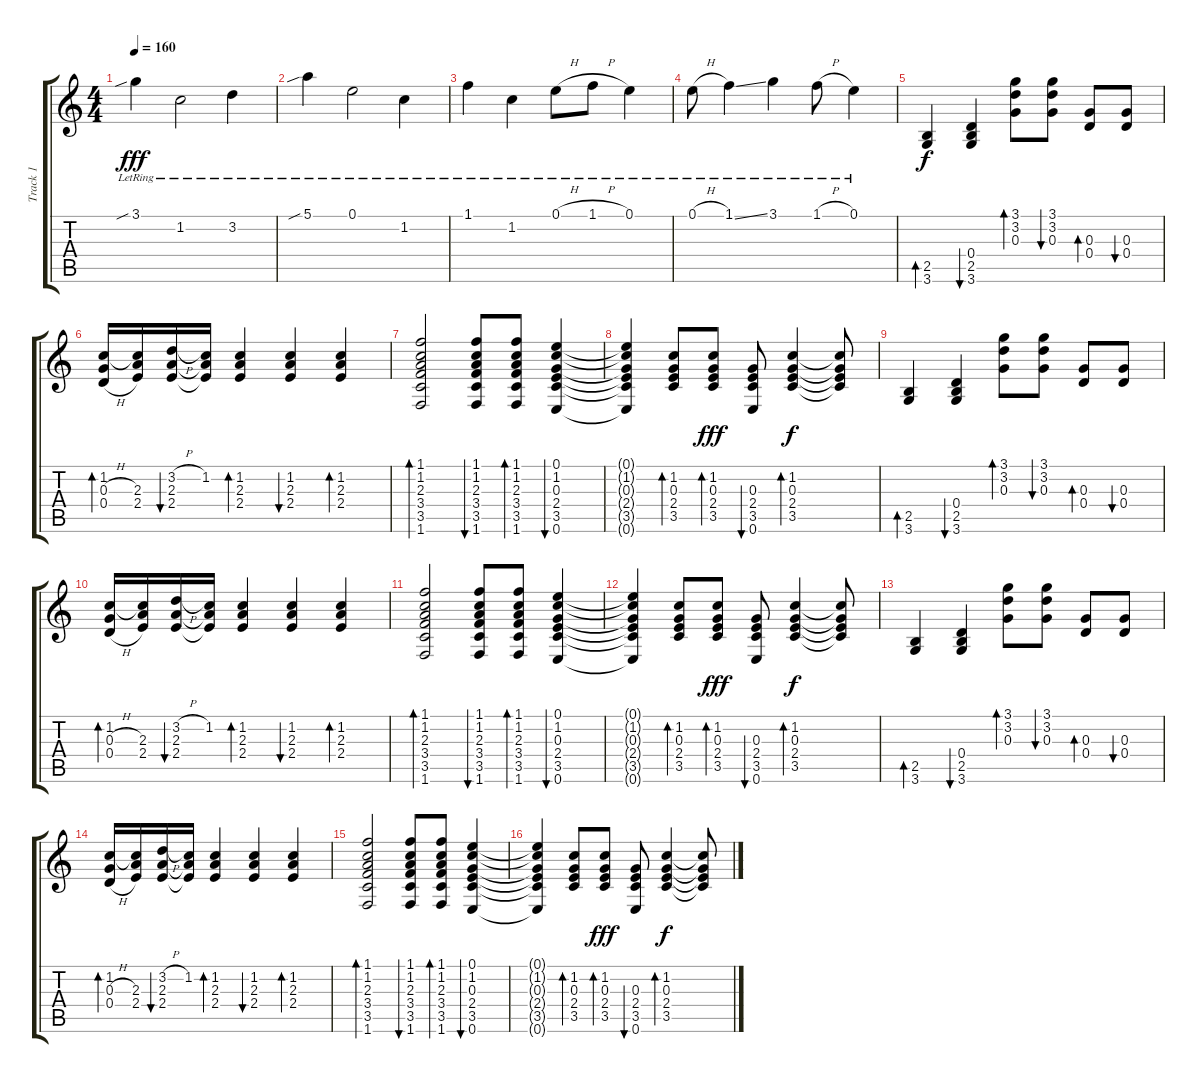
\track ("Track 1" "Track 1") {solo instrument acousticguitarsteel}
\staff {score tabs}
\tuning (E4 B3 G3 D3 A2 E2) {hide}
\ts (4 4)
\tempo 160
\clef g2
\ks c
3.1{sib lr}.4{dy fff} 1.2{lr}.2 3.2{lr}.4 |
5.1{sib lr}.4 0.1{lr}.2 1.2{lr}.4 |
1.1{lr}.4 1.2{lr}.4 0.1{h lr}.8 1.1{h lr}.8 0.1{lr}.4 |
0.1{h lr}.8 1.1{ss lr}.4 3.1{lr}.4 1.1{h lr}.8 0.1{lr}.4 |
(2.5 3.6).4{bd 30 dy f} (0.4 2.5 3.6).4{bu 30} (3.1 3.2 0.3).8{bd 30} (3.1 3.2 0.3).8{bu 30} (0.3 0.4).8{bd 30} (0.3 0.4).8{bu 30} |
(1.2 0.3{h} 0.4{h}).16{bd 30} (1.2{t} 2.3 2.4).16 (3.2{h} 2.3 2.4).16{bu 30} (1.2 2.3{t} 2.4{t}).16 (1.2 2.3 2.4).4{bd 30} (1.2 2.3 2.4).4{bu 30} (1.2 2.3 2.4).4{bd 30} |
(1.1 1.2 2.3 3.4 3.5 1.6).2{bd 60} (1.1 1.2 2.3 3.4 3.5 1.6).8{bu 60} (1.1 1.2 2.3 3.4 3.5 1.6).8{bd 60} (0.1 1.2 0.3 2.4 3.5 0.6).4{bu 60} |
(0.1{t} 1.2{t} 0.3{t} 2.4{t} 3.5{t} 0.6{t}).4 (1.2 0.3 2.4 3.5).8{bd 60} (1.2 0.3 2.4 3.5).8{bd 60 dy fff} (0.3 2.4 3.5 0.6).8{bu 60} (1.2 0.3 2.4 3.5).4{bd 60 dy f} (1.2{t} 0.3{t} 2.4{t} 3.5{t}).8 |
(2.5 3.6).4{bd 30} (0.4 2.5 3.6).4{bu 30} (3.1 3.2 0.3).8{bd 30} (3.1 3.2 0.3).8{bu 30} (0.3 0.4).8{bd 30} (0.3 0.4).8{bu 30} |
(1.2 0.3{h} 0.4{h}).16{bd 30} (1.2{t} 2.3 2.4).16 (3.2{h} 2.3 2.4).16{bu 30} (1.2 2.3{t} 2.4{t}).16 (1.2 2.3 2.4).4{bd 30} (1.2 2.3 2.4).4{bu 30} (1.2 2.3 2.4).4{bd 30} |
(1.1 1.2 2.3 3.4 3.5 1.6).2{bd 60} (1.1 1.2 2.3 3.4 3.5 1.6).8{bu 60} (1.1 1.2 2.3 3.4 3.5 1.6).8{bd 60} (0.1 1.2 0.3 2.4 3.5 0.6).4{bu 60} |
(0.1{t} 1.2{t} 0.3{t} 2.4{t} 3.5{t} 0.6{t}).4 (1.2 0.3 2.4 3.5).8{bd 60} (1.2 0.3 2.4 3.5).8{bd 60 dy fff} (0.3 2.4 3.5 0.6).8{bu 60} (1.2 0.3 2.4 3.5).4{bd 60 dy f} (1.2{t} 0.3{t} 2.4{t} 3.5{t}).8 |
(2.5 3.6).4{bd 30} (0.4 2.5 3.6).4{bu 30} (3.1 3.2 0.3).8{bd 30} (3.1 3.2 0.3).8{bu 30} (0.3 0.4).8{bd 30} (0.3 0.4).8{bu 30} |
(1.2 0.3{h} 0.4{h}).16{bd 30} (1.2{t} 2.3 2.4).16 (3.2{h} 2.3 2.4).16{bu 30} (1.2 2.3{t} 2.4{t}).16 (1.2 2.3 2.4).4{bd 30} (1.2 2.3 2.4).4{bu 30} (1.2 2.3 2.4).4{bd 30} |
(1.1 1.2 2.3 3.4 3.5 1.6).2{bd 60} (1.1 1.2 2.3 3.4 3.5 1.6).8{bu 60} (1.1 1.2 2.3 3.4 3.5 1.6).8{bd 60} (0.1 1.2 0.3 2.4 3.5 0.6).4{bu 60} |
(0.1{t} 1.2{t} 0.3{t} 2.4{t} 3.5{t} 0.6{t}).4 (1.2 0.3 2.4 3.5).8{bd 60} (1.2 0.3 2.4 3.5).8{bd 60 dy fff} (0.3 2.4 3.5 0.6).8{bu 60} (1.2 0.3 2.4 3.5).4{bd 60 dy f} (1.2{t} 0.3{t} 2.4{t} 3.5{t}).8
